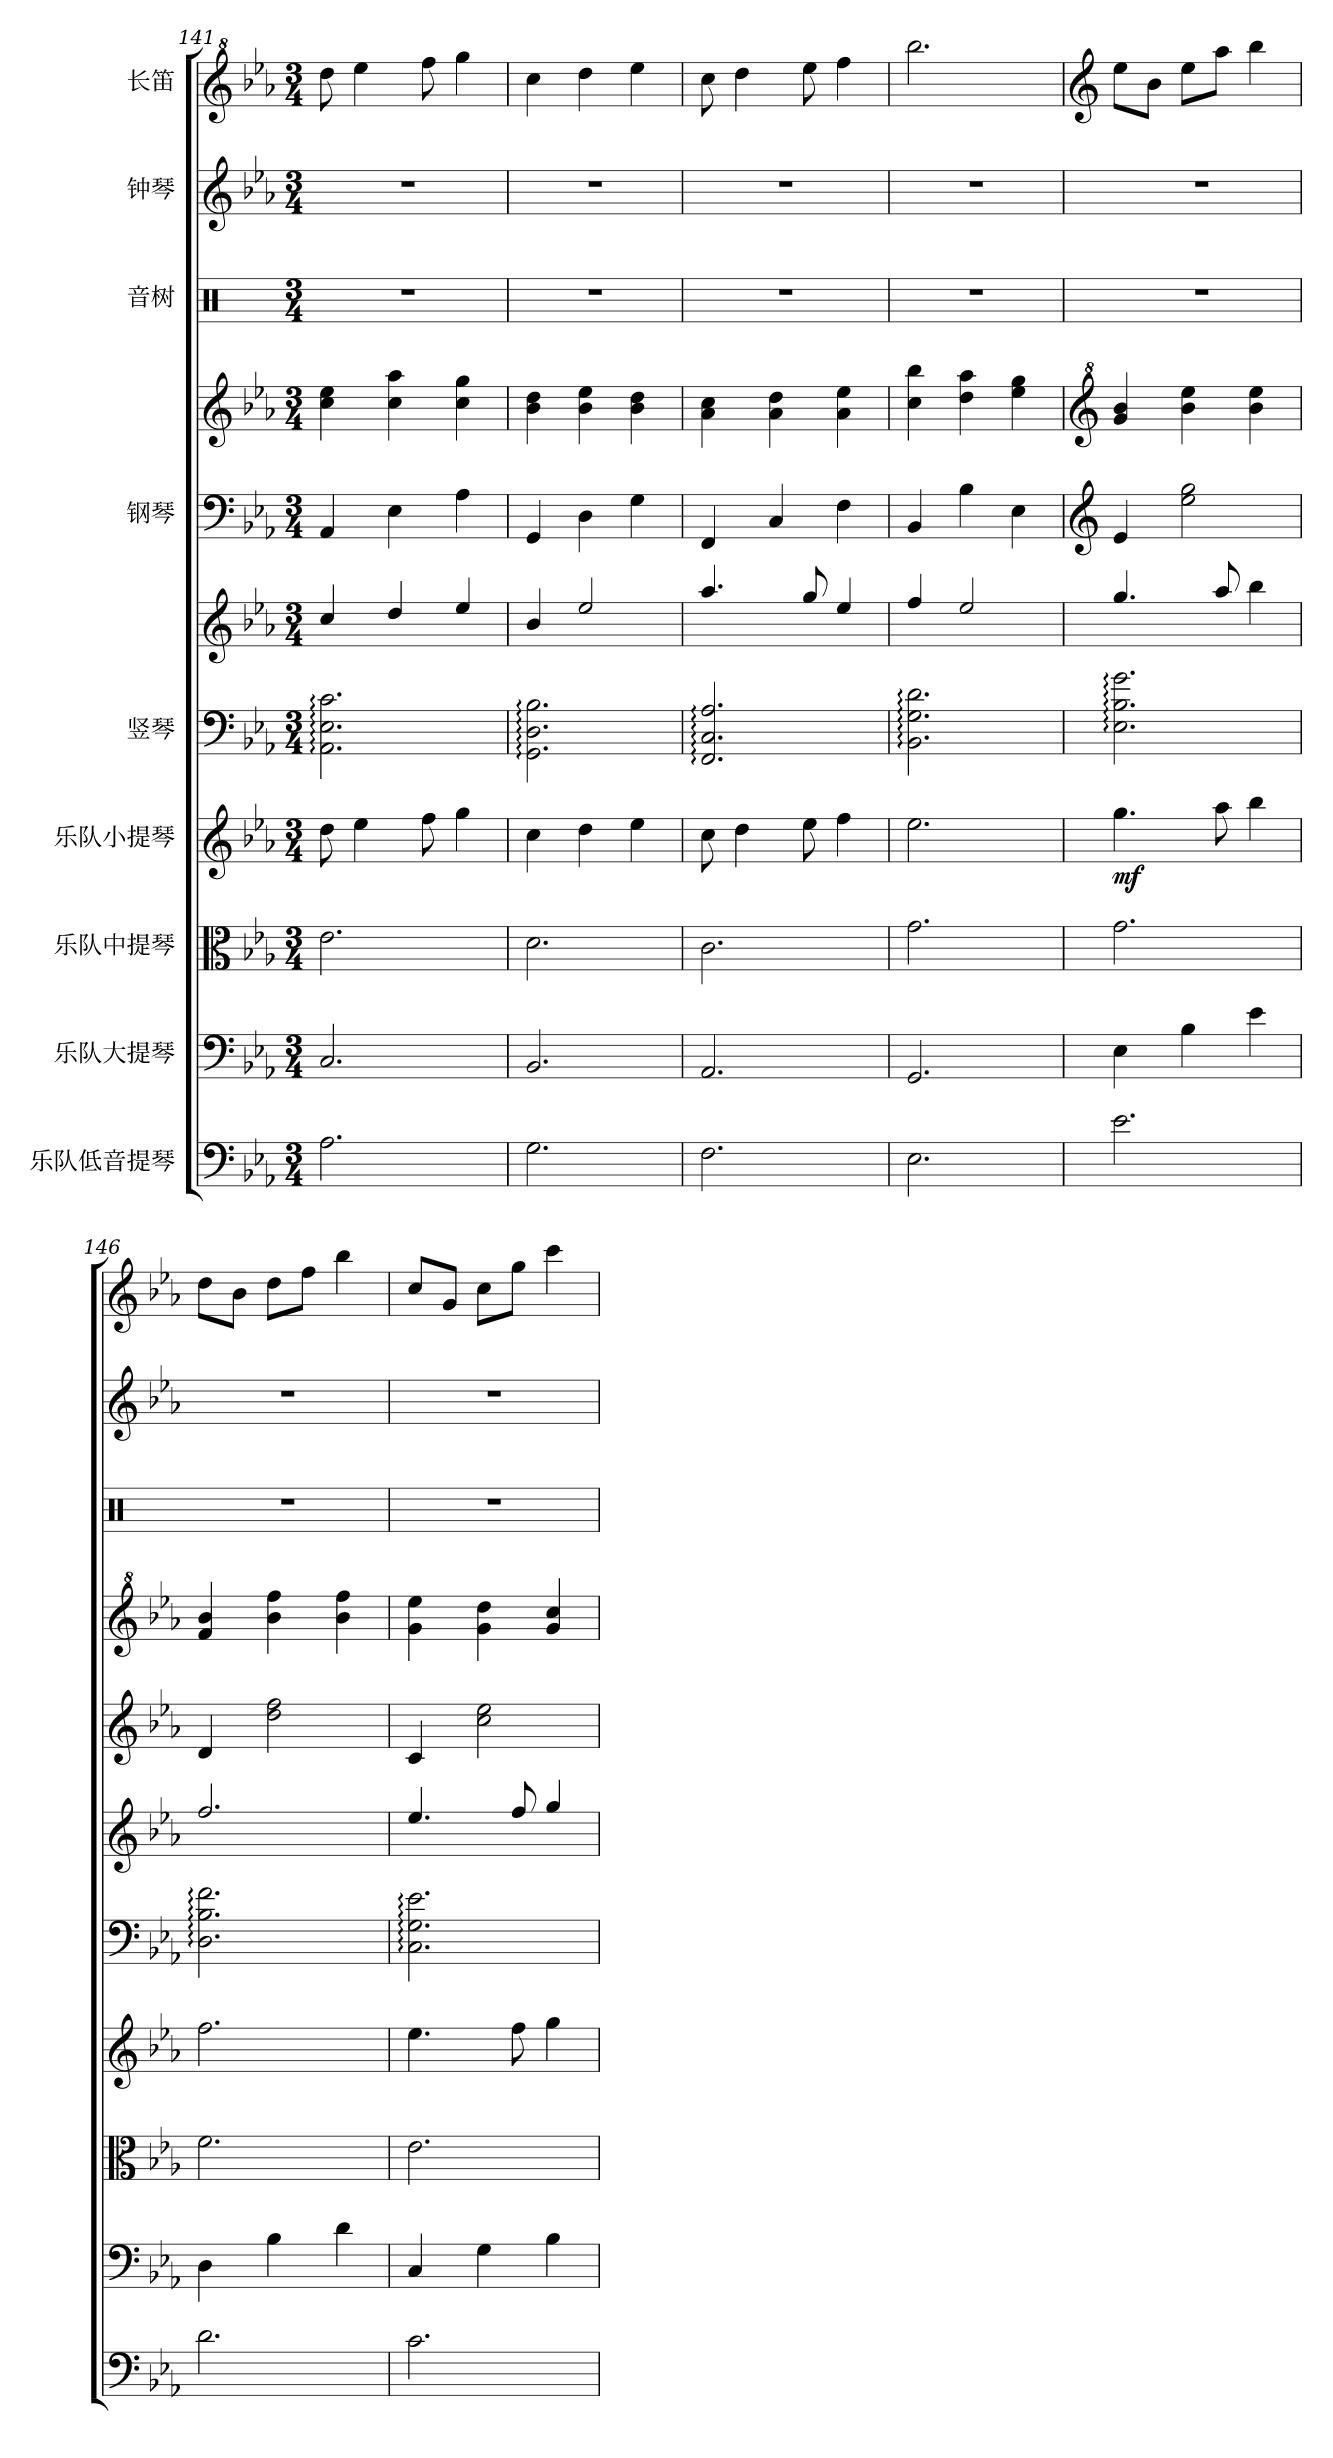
**kern	**kern	**kern	**kern	**dynam	**kern	**kern	**kern	**kern	**kern	**kern	**kern
*part9	*part8	*part7	*part6	*part6	*part5	*part5	*part4	*part4	*part3	*part2	*part1
*staff11	*staff10	*staff9	*staff8	*staff8	*staff7	*staff6	*staff5	*staff4	*staff3	*staff2	*staff1
*I"乐队低音提琴	*I"乐队大提琴	*I"乐队中提琴	*I"乐队小提琴	*	*I"竖琴	*	*I"钢琴	*	*I"音树	*I"钟琴	*I"长笛
*clefF4	*clefF4	*clefC3	*clefG2	*	*clefF4	*clefG2	*clefF4	*clefG2	*clefX	*clefG2	*clefG^2
*ITrd7c12	*	*	*	*	*	*	*	*	*	*ITrd-14c-24	*
*k[b-e-a-]	*k[b-e-a-]	*k[b-e-a-]	*k[b-e-a-]	*	*k[b-e-a-]	*k[b-e-a-]	*k[b-e-a-]	*k[b-e-a-]	*k[]	*k[b-e-a-]	*k[b-e-a-]
*M3/4	*M3/4	*M3/4	*M3/4	*	*M3/4	*M3/4	*M3/4	*M3/4	*M3/4	*M3/4	*M3/4
=141	=141	=141	=141	=141	=141	=141	=141	=141	=141	=141	=141
2.AA-\	2.C/	2.e-\	8dd\	.	2.AA-\: 2.E-\: 2.c\:	4cc/	4AA-/	4cc\ 4ee-\	2.r	2.r	8ddd\
.	.	.	4ee-\	.	.	.	.	.	.	.	4eee-\
.	.	.	.	.	.	4dd/	4E-\	4cc\ 4aa-\	.	.	.
.	.	.	8ff\	.	.	.	.	.	.	.	8fff\
.	.	.	4gg\	.	.	4ee-/	4A-\	4cc\ 4gg\	.	.	4ggg\
!!LO:PB:g=z
=142	=142	=142	=142	=142	=142	=142	=142	=142	=142	=142	=142
2.GG\	2.BB-/	2.d\	4cc\	.	2.GG\: 2.D\: 2.B-\:	4b-/	4GG/	4b-\ 4dd\	2.r	2.r	4ccc\
.	.	.	4dd\	.	.	2ee-/	4D\	4b-\ 4ee-\	.	.	4ddd\
.	.	.	4ee-\	.	.	.	4G\	4b-\ 4dd\	.	.	4eee-\
=143	=143	=143	=143	=143	=143	=143	=143	=143	=143	=143	=143
2.FF\	2.AA-/	2.c\	8cc\	.	2.FF/: 2.C/: 2.A-/:	4.aa-/	4FF/	4a-\ 4cc\	2.r	2.r	8ccc\
.	.	.	4dd\	.	.	.	.	.	.	.	4ddd\
.	.	.	.	.	.	.	4C/	4a-\ 4dd\	.	.	.
.	.	.	8ee-\	.	.	8gg/	.	.	.	.	8eee-\
.	.	.	4ff\	.	.	4ee-/	4F\	4a-\ 4ee-\	.	.	4fff\
=144	=144	=144	=144	=144	=144	=144	=144	=144	=144	=144	=144
2.EE-\	2.GG/	2.g\	2.ee-\	.	2.BB-\: 2.G\: 2.d\:	4ff/	4BB-/	4cc\ 4bb-\	2.r	2.r	2.bbb-\
.	.	.	.	.	.	2ee-/	4B-\	4dd\ 4aa-\	.	.	.
.	.	.	.	.	.	.	4E-\	4ee-\ 4gg\	.	.	.
=145	=145	=145	=145	=145	=145	=145	=145	=145	=145	=145	=145
*	*	*	*	*	*	*	*clefG2	*clefG^2	*	*	*clefG2
!	!	!	!	!LO:DY:b	!	!	!	!	!	!	!
2.E-\	4E-\	2.g\	4.gg\	mf	2.E-\: 2.B-\: 2.g\:	4.gg/	4e-/	4gg/ 4bb-/	2.r	2.r	8ee-\L
.	.	.	.	.	.	.	.	.	.	.	8b-\J
.	4B-\	.	.	.	.	.	2ee-\ 2gg\	4bb-\ 4eee-\	.	.	8ee-\L
.	.	.	8aa-\	.	.	8aa-/	.	.	.	.	8aa-\J
.	4e-\	.	4bb-\	.	.	4bb-\	.	4bb-\ 4eee-\	.	.	4bb-\
=146	=146	=146	=146	=146	=146	=146	=146	=146	=146	=146	=146
2.D\	4D\	2.f\	2.ff\	.	2.D\: 2.B-\: 2.f\:	2.ff/	4d/	4ff/ 4bb-/	2.r	2.r	8dd\L
.	.	.	.	.	.	.	.	.	.	.	8b-\J
.	4B-\	.	.	.	.	.	2dd\ 2ff\	4bb-\ 4fff\	.	.	8dd\L
.	.	.	.	.	.	.	.	.	.	.	8ff\J
.	4d\	.	.	.	.	.	.	4bb-\ 4fff\	.	.	4bb-\
=147	=147	=147	=147	=147	=147	=147	=147	=147	=147	=147	=147
2.C\	4C/	2.e-\	4.ee-\	.	2.C\: 2.G\: 2.e-\:	4.ee-/	4c/	4gg\ 4eee-\	2.r	2.r	8cc/L
.	.	.	.	.	.	.	.	.	.	.	8g/J
.	4G\	.	.	.	.	.	2cc\ 2ee-\	4gg\ 4ddd\	.	.	8cc\L
.	.	.	8ff\	.	.	8ff/	.	.	.	.	8gg\J
.	4B-\	.	4gg\	.	.	4gg/	.	4gg/ 4ccc/	.	.	4ccc\
=	=	=	=	=	=	=	=	=	=	=	=
*-	*-	*-	*-	*-	*-	*-	*-	*-	*-	*-	*-
